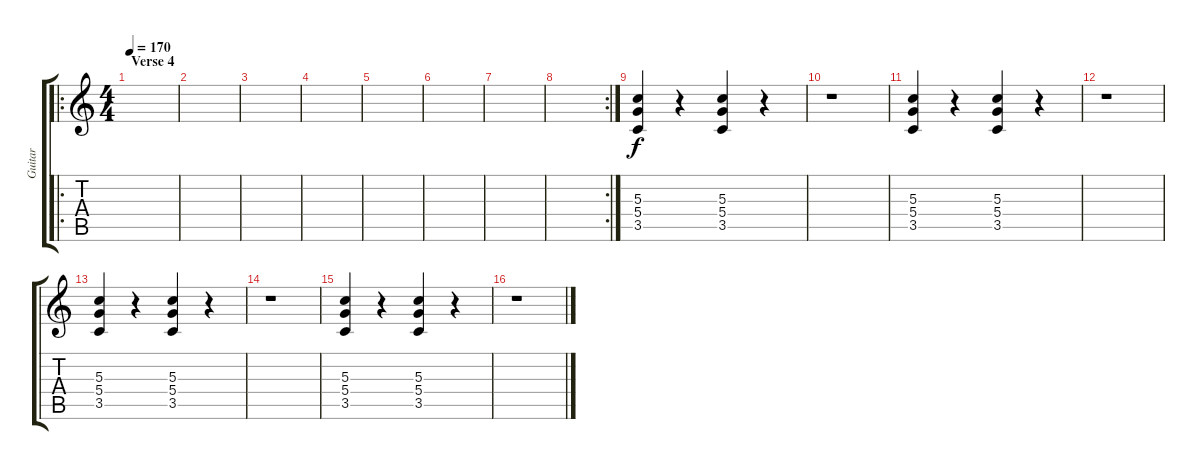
\track ("Guitar" "Guitar") {instrument overdrivenguitar}
\staff {score tabs}
\tuning (E4 B3 G3 D3 A2 E2) {hide}
\ro
\ts (4 4)
\section ("" "Verse 4")
\tempo 170
\clef g2
\ks c
|
|
|
|
|
|
|
\rc 2
|
(5.3 5.4 3.5).4{volume 13} r.4 (5.3 5.4 3.5).4 r.4 |
r.1 |
(5.3 5.4 3.5).4 r.4 (5.3 5.4 3.5).4 r.4 |
r.1 |
(5.3 5.4 3.5).4 r.4 (5.3 5.4 3.5).4 r.4 |
r.1 |
(5.3 5.4 3.5).4 r.4 (5.3 5.4 3.5).4 r.4 |
r.1
